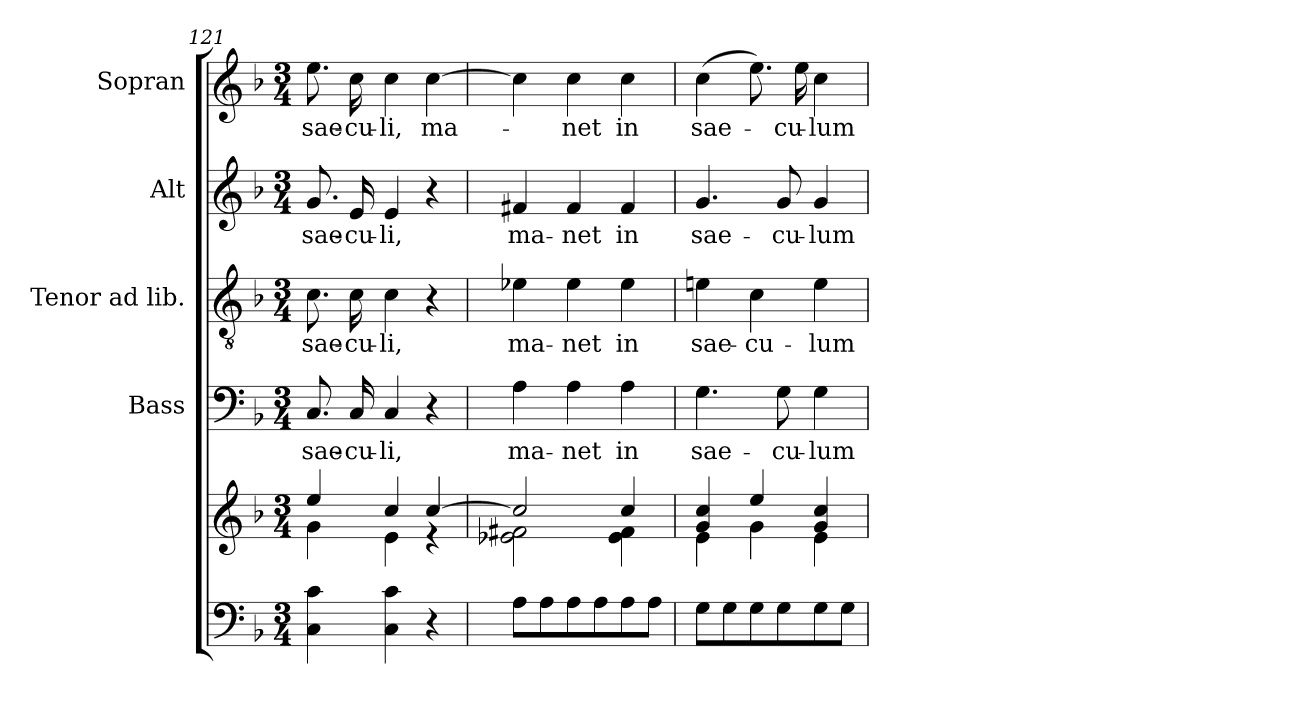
**kern	**kern	**kern	**text	**kern	**text	**kern	**text	**kern	**text
*part5	*part5	*part4	*part4	*part3	*part3	*part2	*part2	*part1	*part1
*staff6	*staff5	*staff4	*staff4	*staff3	*staff3	*staff2	*staff2	*staff1	*staff1
*	*	*I"Bass	*	*I"Tenor ad lib.	*	*I"Alt	*	*I"Sopran	*
*	*	*I'B.	*	*I'T.	*	*I'A.	*	*I'S.	*
*clefF4	*clefG2	*clefF4	*	*clefGv2	*	*clefG2	*	*clefG2	*
*k[b-]	*k[b-]	*k[b-]	*	*k[b-]	*	*k[b-]	*	*k[b-]	*
*F:	*F:	*F:	*	*F:	*	*F:	*	*F:	*
*M3/4	*M3/4	*M3/4	*	*M3/4	*	*M3/4	*	*M3/4	*
=121	=121	=121	=121	=121	=121	=121	=121	=121	=121
*	*^	*	*	*	*	*	*	*	*
!	!	!	!	!LO:LY:b	!	!LO:LY:b	!	!LO:LY:b	!	!LO:LY:b
4C\ 4c\	4ee/	4g\	8.C/	sae-	8.c\	sae-	8.g/	sae-	8.ee\	sae-
!	!	!	!	!LO:LY:b	!	!LO:LY:b	!	!LO:LY:b	!	!LO:LY:b
.	.	.	16C/	-cu-	16c\	-cu-	16e/	-cu-	16cc\	-cu-
!	!	!	!	!LO:LY:b	!	!LO:LY:b	!	!LO:LY:b	!	!LO:LY:b
4C\ 4c\	4cc/	4e\	4C/	-li,	4c\	-li,	4e/	-li,	4cc\	-li,
!	!	!	!	!	!	!	!	!	!	!LO:LY:b
4r	[>4cc/	4rd	4r	.	4r	.	4r	.	[4cc\	ma-
=122	=122	=122	=122	=122	=122	=122	=122	=122	=122	=122
!	!	!	!	!LO:LY:b	!	!LO:LY:b	!	!LO:LY:b	!	!
8A\L	2cc/]	2e-X\ 2f#X\	4A\	ma-	4e-X\	ma-	4f#X/	ma-	4cc\]	.
8A\	.	.	.	.	.	.	.	.	.	.
!	!	!	!	!LO:LY:b	!	!LO:LY:b	!	!LO:LY:b	!	!LO:LY:b
8A\	.	.	4A\	-net	4e-\	-net	4f#/	-net	4cc\	-net
8A\	.	.	.	.	.	.	.	.	.	.
!	!	!	!	!LO:LY:b	!	!LO:LY:b	!	!LO:LY:b	!	!LO:LY:b
8A\	4cc/	4e-\ 4f#\	4A\	in	4e-\	in	4f#/	in	4cc\	in
8A\J	.	.	.	.	.	.	.	.	.	.
=123	=123	=123	=123	=123	=123	=123	=123	=123	=123	=123
!	!	!	!	!LO:LY:b	!	!LO:LY:b	!	!LO:LY:b	!	!LO:LY:b
8G\L	4g/ 4cc/	4e\	4.G\	sae-	4en\	sae-	4.g/	sae-	(>4cc\	sae-
8G\	.	.	.	.	.	.	.	.	.	.
!	!	!	!	!	!	!LO:LY:b	!	!	!	!
8G\	4ee/	4g\	.	.	4c\	-cu-	.	.	8.ee\)	.
!	!	!	!	!LO:LY:b	!	!	!	!LO:LY:b	!	!
8G\	.	.	8G\	-cu-	.	.	8g/	-cu-	.	.
!	!	!	!	!	!	!	!	!	!	!LO:LY:b
.	.	.	.	.	.	.	.	.	16ee\	-cu-
!	!	!	!	!LO:LY:b	!	!LO:LY:b	!	!LO:LY:b	!	!LO:LY:b
8G\	4g/ 4cc/	4e\	4G\	-lum	4e\	-lum	4g/	-lum	4cc\	-lum
8G\J	.	.	.	.	.	.	.	.	.	.
*	*v	*v	*	*	*	*	*	*	*	*
=	=	=	=	=	=	=	=	=	=
*-	*-	*-	*-	*-	*-	*-	*-	*-	*-
